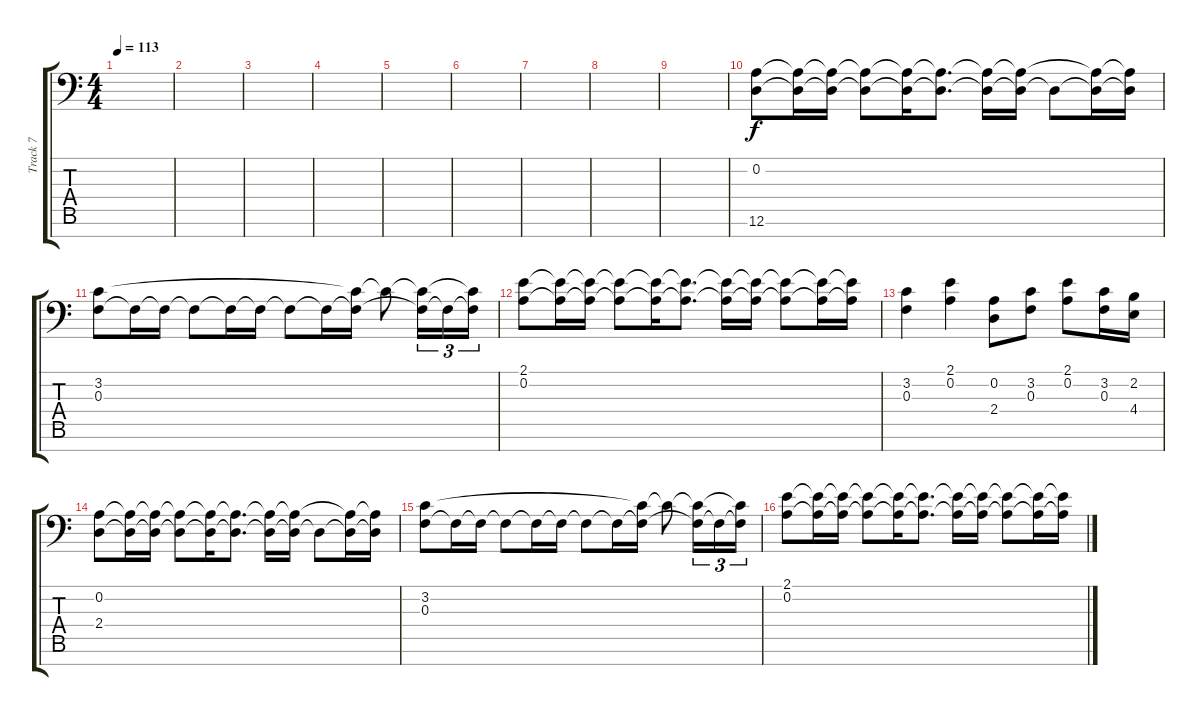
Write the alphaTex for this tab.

\track ("Track 7" "Track 7") {instrument tremolostrings}
\staff {score tabs}
\tuning (D4 A3 F3 C3 G2 D2 G1) {hide}
\ts (4 4)
\tempo 113
\clef f4
\ks c
|
|
|
|
|
|
|
|
|
(0.2 12.6).8 (0.2{t} 12.6{t}).16 (0.2{t} 12.6{t}).16 (0.2{t} 12.6{t}).8 (0.2{t} 12.6{t}).16 (0.2{t} 12.6{t}).8{d} (0.2{t} 12.6{t}).16 (0.2{t} 12.6{t}).16 12.6{t}.8 (0.2{t} 12.6{t}).16 (0.2{t} 12.6{t}).16 |
(3.2 0.3).8 0.3{t}.16 0.3{t}.16 0.3{t}.8 0.3{t}.16 0.3{t}.16 0.3{t}.8 0.3{t}.16 (3.2{t} 0.3{t}).16 3.2{t}.8 (3.2{t} 0.3{t}).16{tu (3 2)} 0.3{t}.16{tu (3 2)} (3.2{t} 0.3{t}).16{tu (3 2)} |
(2.1 0.2).8 (2.1{t} 0.2{t}).16 (2.1{t} 0.2{t}).16 (2.1{t} 0.2{t}).8 (2.1{t} 0.2{t}).16 (2.1{t} 0.2{t}).8{d} (2.1{t} 0.2{t}).16 (2.1{t} 0.2{t}).16 (2.1{t} 0.2{t}).8 (2.1{t} 0.2{t}).16 (2.1{t} 0.2{t}).16 |
(3.2 0.3).4 (2.1 0.2).4 (0.2 2.4).8 (3.2 0.3).8 (2.1 0.2).8 (3.2 0.3).16 (2.2 4.4).16 |
(0.2 2.4).8 (0.2{t} 2.4{t}).16 (0.2{t} 2.4{t}).16 (0.2{t} 2.4{t}).8 (0.2{t} 2.4{t}).16 (0.2{t} 2.4{t}).8{d} (0.2{t} 2.4{t}).16 (0.2{t} 2.4{t}).16 2.4{t}.8 (0.2{t} 2.4{t}).16 (0.2{t} 2.4{t}).16 |
(3.2 0.3).8 0.3{t}.16 0.3{t}.16 0.3{t}.8 0.3{t}.16 0.3{t}.16 0.3{t}.8 0.3{t}.16 (3.2{t} 0.3{t}).16 3.2{t}.8 (3.2{t} 0.3{t}).16{tu (3 2)} 0.3{t}.16{tu (3 2)} (3.2{t} 0.3{t}).16{tu (3 2)} |
(2.1 0.2).8 (2.1{t} 0.2{t}).16 (2.1{t} 0.2{t}).16 (2.1{t} 0.2{t}).8 (2.1{t} 0.2{t}).16 (2.1{t} 0.2{t}).8{d} (2.1{t} 0.2{t}).16 (2.1{t} 0.2{t}).16 (2.1{t} 0.2{t}).8 (2.1{t} 0.2{t}).16 (2.1{t} 0.2{t}).16
